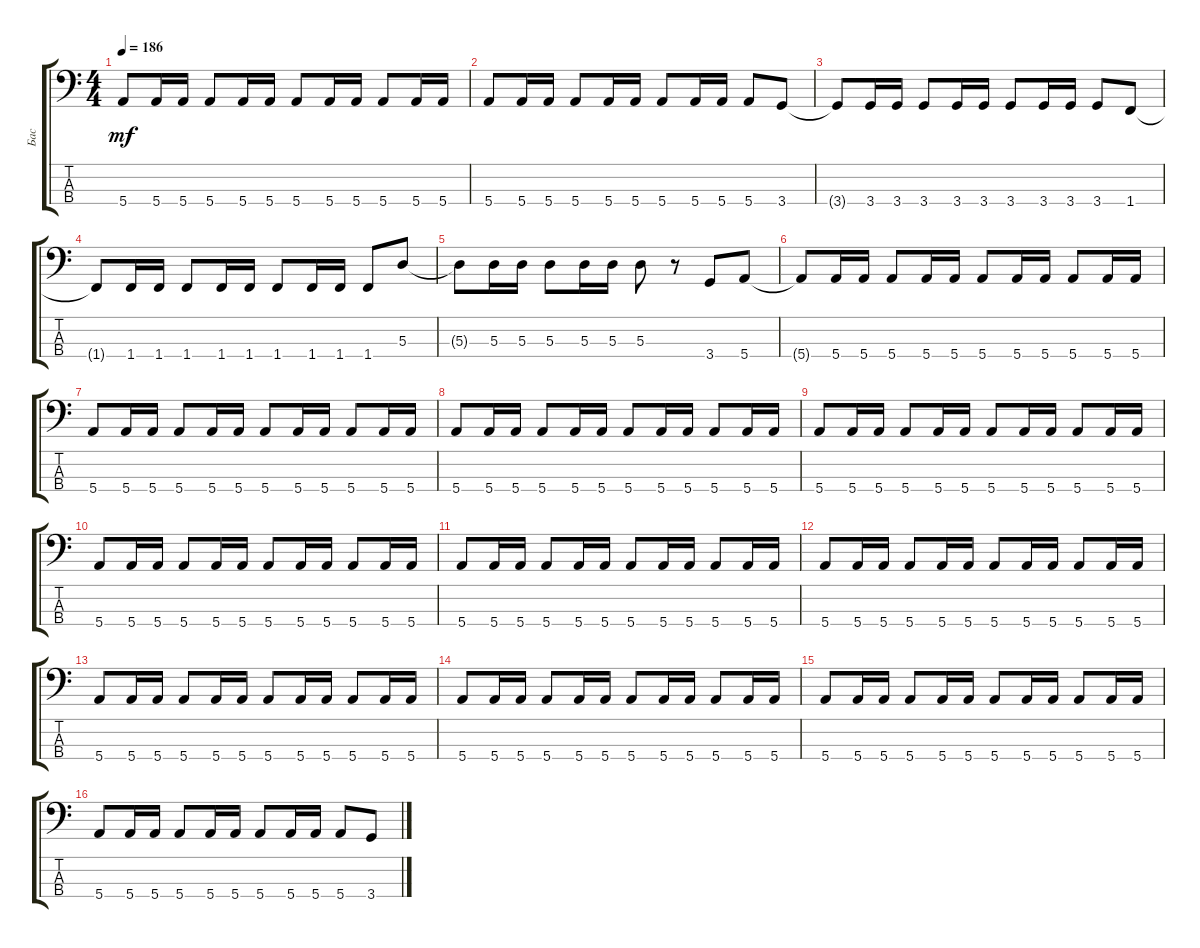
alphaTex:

\track ("Бас" "Бас") {instrument electricbassfinger}
\staff {score tabs}
\tuning (G2 D2 A1 E1) {hide}
\ts (4 4)
\tempo 186
\clef f4
\ks aminor
5.4.8{dy mf} 5.4.16 5.4.16 5.4.8 5.4.16 5.4.16 5.4.8 5.4.16 5.4.16 5.4.8 5.4.16 5.4.16 |
5.4.8 5.4.16 5.4.16 5.4.8 5.4.16 5.4.16 5.4.8 5.4.16 5.4.16 5.4.8 3.4.8 |
3.4{t}.8 3.4.16 3.4.16 3.4.8 3.4.16 3.4.16 3.4.8 3.4.16 3.4.16 3.4.8 1.4.8 |
1.4{t}.8 1.4.16 1.4.16 1.4.8 1.4.16 1.4.16 1.4.8 1.4.16 1.4.16 1.4.8 5.3.8 |
5.3{t}.8 5.3.16 5.3.16 5.3.8 5.3.16 5.3.16 5.3.8 r.8 3.4.8 5.4.8 |
5.4{t}.8 5.4.16 5.4.16 5.4.8 5.4.16 5.4.16 5.4.8 5.4.16 5.4.16 5.4.8 5.4.16 5.4.16 |
5.4.8 5.4.16 5.4.16 5.4.8 5.4.16 5.4.16 5.4.8 5.4.16 5.4.16 5.4.8 5.4.16 5.4.16 |
5.4.8 5.4.16 5.4.16 5.4.8 5.4.16 5.4.16 5.4.8 5.4.16 5.4.16 5.4.8 5.4.16 5.4.16 |
5.4.8 5.4.16 5.4.16 5.4.8 5.4.16 5.4.16 5.4.8 5.4.16 5.4.16 5.4.8 5.4.16 5.4.16 |
5.4.8 5.4.16 5.4.16 5.4.8 5.4.16 5.4.16 5.4.8 5.4.16 5.4.16 5.4.8 5.4.16 5.4.16 |
5.4.8 5.4.16 5.4.16 5.4.8 5.4.16 5.4.16 5.4.8 5.4.16 5.4.16 5.4.8 5.4.16 5.4.16 |
5.4.8 5.4.16 5.4.16 5.4.8 5.4.16 5.4.16 5.4.8 5.4.16 5.4.16 5.4.8 5.4.16 5.4.16 |
5.4.8 5.4.16 5.4.16 5.4.8 5.4.16 5.4.16 5.4.8 5.4.16 5.4.16 5.4.8 5.4.16 5.4.16 |
5.4.8 5.4.16 5.4.16 5.4.8 5.4.16 5.4.16 5.4.8 5.4.16 5.4.16 5.4.8 5.4.16 5.4.16 |
5.4.8 5.4.16 5.4.16 5.4.8 5.4.16 5.4.16 5.4.8 5.4.16 5.4.16 5.4.8 5.4.16 5.4.16 |
5.4.8 5.4.16 5.4.16 5.4.8 5.4.16 5.4.16 5.4.8 5.4.16 5.4.16 5.4.8 3.4.8
